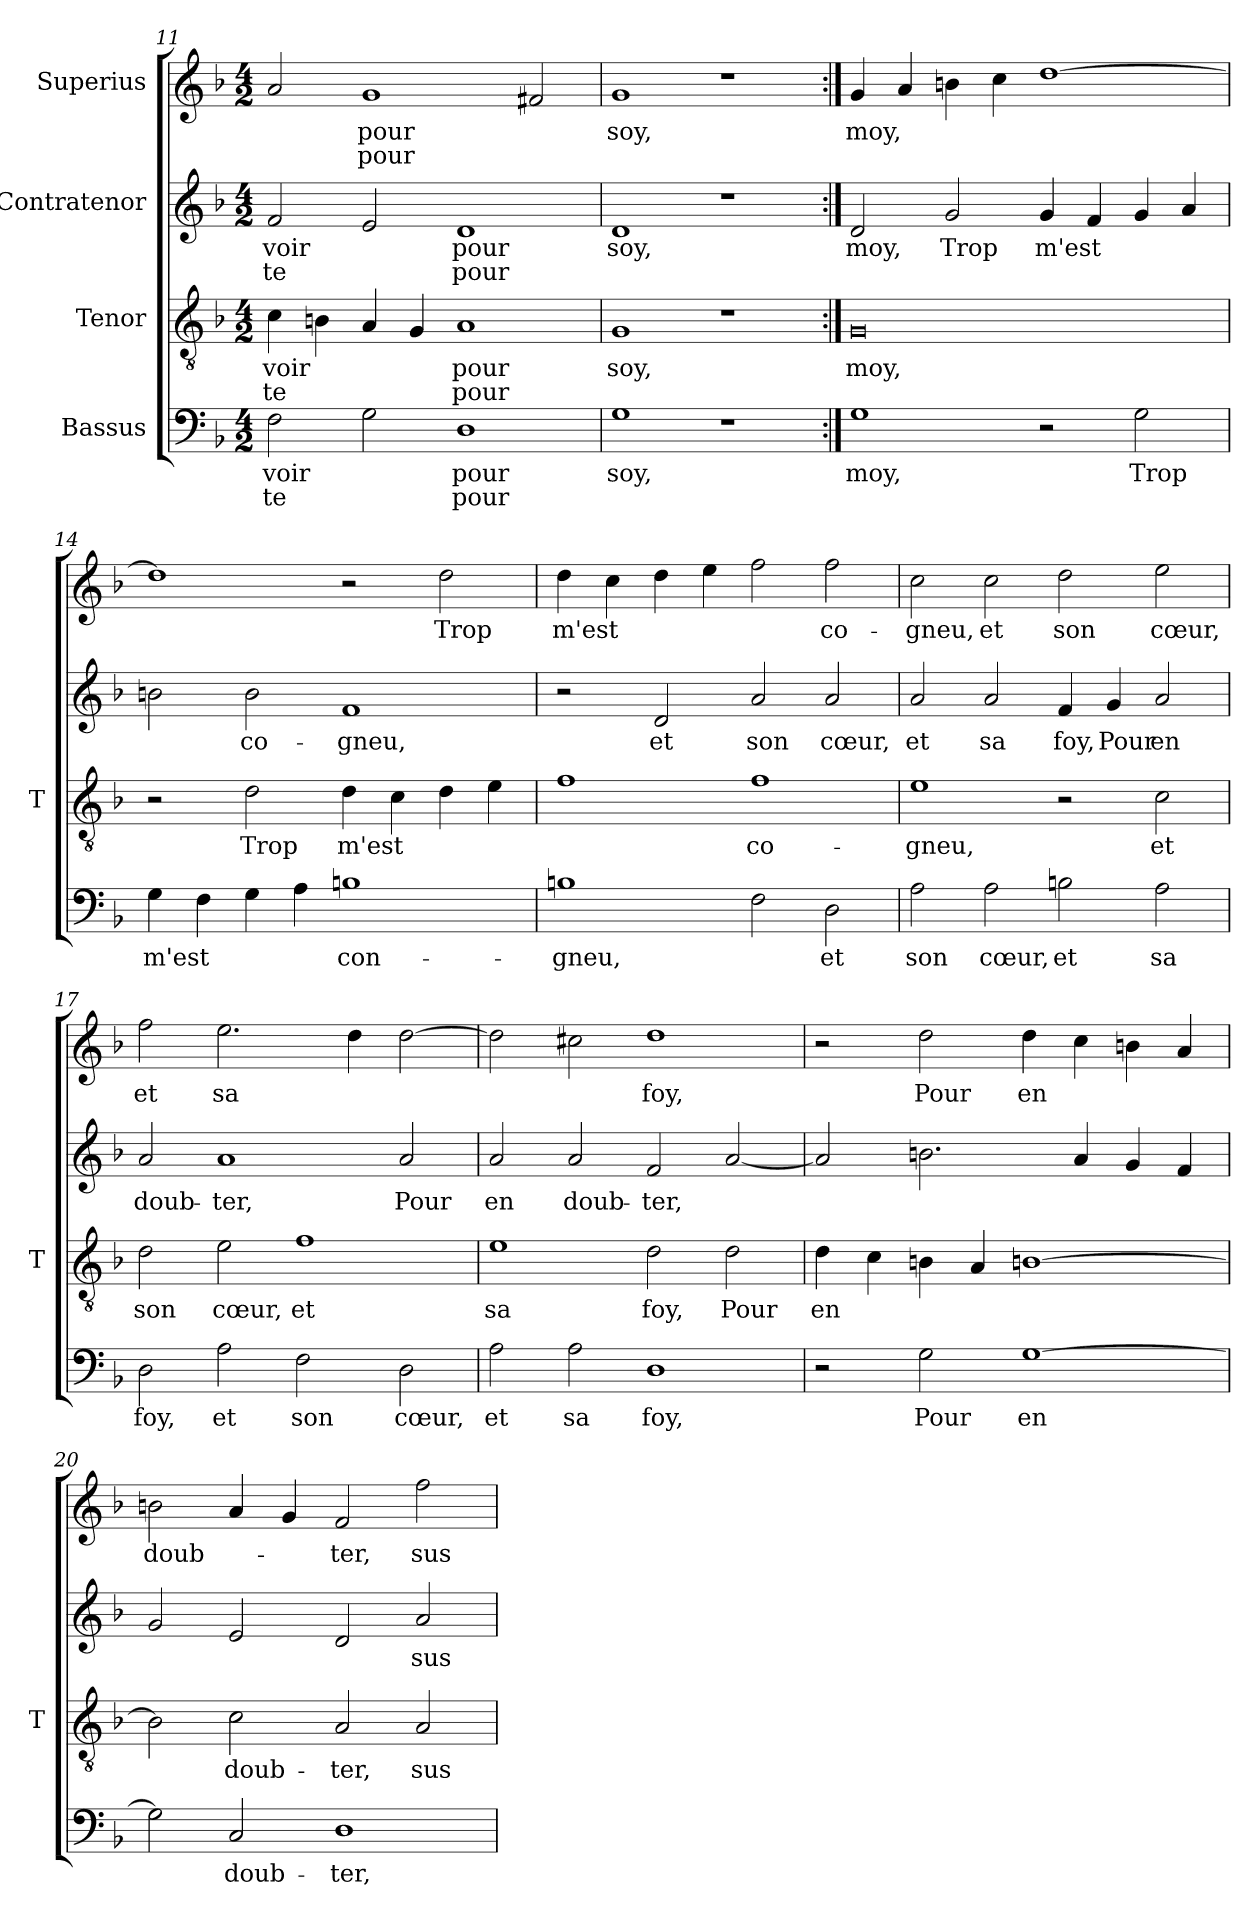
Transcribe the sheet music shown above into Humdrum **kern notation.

**kern	**text	**text	**kern	**text	**text	**kern	**text	**text	**kern	**text	**text
*part4	*part4	*part4	*part3	*part3	*part3	*part2	*part2	*part2	*part1	*part1	*part1
*staff4	*staff4	*staff4	*staff3	*staff3	*staff3	*staff2	*staff2	*staff2	*staff1	*staff1	*staff1
*I"Bassus	*	*	*I"Tenor	*	*	*I"Contratenor	*	*	*I"Superius	*	*
*	*	*	*I'T	*	*	*	*	*	*	*	*
*clefF4	*	*	*clefGv2	*	*	*clefG2	*	*	*clefG2	*	*
*k[b-]	*	*	*k[b-]	*	*	*k[b-]	*	*	*k[b-]	*	*
*M4/2	*	*	*M4/2	*	*	*M4/2	*	*	*M4/2	*	*
=11	=11	=11	=11	=11	=11	=11	=11	=11	=11	=11	=11
2F	-voir	-te	4c	-voir	-te	2f	-voir	-te	2a	.	.
.	.	.	4Bn	.	.	.	.	.	.	.	.
2G	.	.	4A	.	.	2e	.	.	1g	-pour	-pour
.	.	.	4G	.	.	.	.	.	.	.	.
1D	-pour	-pour	1A	-pour	-pour	1d	-pour	-pour	.	.	.
.	.	.	.	.	.	.	.	.	2f#X	.	.
=12	=12	=12	=12	=12	=12	=12	=12	=12	=12	=12	=12
1G	-soy,	.	1G	-soy,	.	1d	-soy,	.	1g	-soy,	.
1r	.	.	1r	.	.	1r	.	.	1r	.	.
=13:|!	=13:|!	=13:|!	=13:|!	=13:|!	=13:|!	=13:|!	=13:|!	=13:|!	=13:|!	=13:|!	=13:|!
1G	-moy,	.	0G	-moy,	.	2d	-moy,	.	4g	-moy,	.
.	.	.	.	.	.	.	.	.	4a	.	.
.	.	.	.	.	.	2g	-Trop	.	4b	.	.
.	.	.	.	.	.	.	.	.	4cc	.	.
2r	.	.	.	.	.	4g	-m'est	.	[1dd	.	.
.	.	.	.	.	.	4f	.	.	.	.	.
2G	-Trop	.	.	.	.	4g	.	.	.	.	.
.	.	.	.	.	.	4a	.	.	.	.	.
=14	=14	=14	=14	=14	=14	=14	=14	=14	=14	=14	=14
4G	-m'est	.	2r	.	.	2bn	.	.	1dd]	.	.
4F	.	.	.	.	.	.	.	.	.	.	.
4G	.	.	2d	-Trop	.	2b	co-	.	.	.	.
4A	.	.	.	.	.	.	.	.	.	.	.
1Bn	con-	.	4d	-m'est	.	1f	-gneu,	.	2r	.	.
.	.	.	4c	.	.	.	.	.	.	.	.
.	.	.	4d	.	.	.	.	.	2dd	-Trop	.
.	.	.	4e	.	.	.	.	.	.	.	.
=15	=15	=15	=15	=15	=15	=15	=15	=15	=15	=15	=15
1Bn	-gneu,	.	1f	.	.	2r	.	.	4dd	-m'est	.
.	.	.	.	.	.	.	.	.	4cc	.	.
.	.	.	.	.	.	2d	-et	.	4dd	.	.
.	.	.	.	.	.	.	.	.	4ee	.	.
2F	.	.	1f	co-	.	2a	-son	.	2ff	.	.
2D	-et	.	.	.	.	2a	-cœur,	.	2ff	co-	.
=16	=16	=16	=16	=16	=16	=16	=16	=16	=16	=16	=16
2A	-son	.	1e	-gneu,	.	2a	-et	.	2cc	-gneu,	.
2A	-cœur,	.	.	.	.	2a	-sa	.	2cc	-et	.
2Bn	-et	.	2r	.	.	4f	-foy,	.	2dd	-son	.
.	.	.	.	.	.	4g	-Pour	.	.	.	.
2A	-sa	.	2c	-et	.	2a	-en	.	2ee	-cœur,	.
=17	=17	=17	=17	=17	=17	=17	=17	=17	=17	=17	=17
2D	-foy,	.	2d	-son	.	2a	doub-	.	2ff	-et	.
2A	-et	.	2e	-cœur,	.	1a	-ter,	.	2.ee	-sa	.
2F	-son	.	1f	-et	.	.	.	.	.	.	.
.	.	.	.	.	.	.	.	.	4dd	.	.
2D	-cœur,	.	.	.	.	2a	-Pour	.	[2dd	.	.
=18	=18	=18	=18	=18	=18	=18	=18	=18	=18	=18	=18
2A	-et	.	1e	-sa	.	2a	-en	.	2dd]	.	.
2A	-sa	.	.	.	.	2a	doub-	.	2cc#X	.	.
1D	-foy,	.	2d	-foy,	.	2f	-ter,	.	1dd	-foy,	.
.	.	.	2d	-Pour	.	[2a	.	.	.	.	.
=19	=19	=19	=19	=19	=19	=19	=19	=19	=19	=19	=19
2r	.	.	4d	-en	.	2a]	.	.	2r	.	.
.	.	.	4c	.	.	.	.	.	.	.	.
2G	-Pour	.	4Bn	.	.	2.bn	.	.	2dd	-Pour	.
.	.	.	4A	.	.	.	.	.	.	.	.
[1G	-en	.	[1Bn	.	.	.	.	.	4dd	-en	.
.	.	.	.	.	.	4a	.	.	4cc	.	.
.	.	.	.	.	.	4g	.	.	4b	.	.
.	.	.	.	.	.	4f	.	.	4a	.	.
=20	=20	=20	=20	=20	=20	=20	=20	=20	=20	=20	=20
2G]	.	.	2B]	.	.	2g	.	.	2b	doub-	.
2C	doub-	.	2c	doub-	.	2e	.	.	4a	.	.
.	.	.	.	.	.	.	.	.	4g	.	.
1D	-ter,	.	2A	-ter,	.	2d	.	.	2f	-ter,	.
.	.	.	2A	-sus	.	2a	-sus	.	2ff	-sus	.
=	=	=	=	=	=	=	=	=	=	=	=
*-	*-	*-	*-	*-	*-	*-	*-	*-	*-	*-	*-
